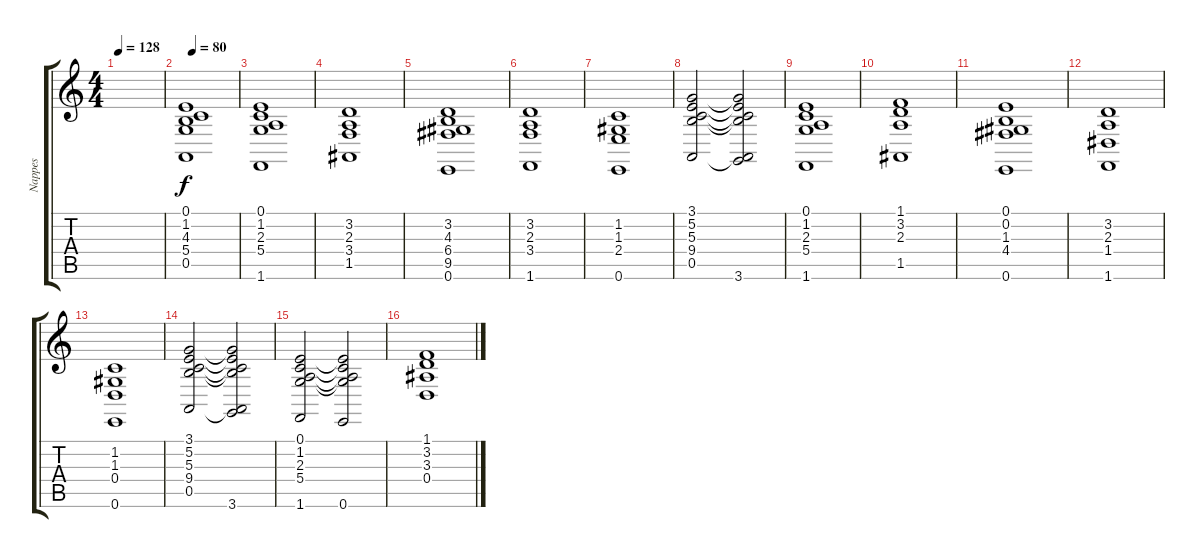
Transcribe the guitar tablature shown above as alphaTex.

\track ("Nappes" "Nappes") {instrument pad2warm}
\staff {score tabs}
\tuning (E4 B3 G3 D3 A2 E2) {hide}
\ts (4 4)
\tempo 128
\clef g2
\ks c
|
\tempo 80
(0.1 1.2 4.3 5.4 0.5).1 |
(0.1 1.2 2.3 5.4 1.6).1 |
(3.2 2.3 3.4 1.5).1 |
(3.2 4.3 6.4 9.5 0.6).1 |
(3.2 2.3 3.4 1.6).1 |
(1.2 1.3 2.4 0.6).1 |
(3.1 5.2 5.3 9.4 0.5).2 (3.1{t} 5.2{t} 5.3{t} 9.4{t} 0.5{t} 3.6).2 |
(0.1 1.2 2.3 5.4 1.6).1 |
(1.1 3.2 2.3 1.5).1 |
(0.1 0.2 1.3 4.4 0.6).1 |
(3.2 2.3 1.4 1.6).1 |
(1.2 1.3 0.4 0.6).1 |
(3.1 5.2 5.3 9.4 0.5).2 (3.1{t} 5.2{t} 5.3{t} 9.4{t} 0.5{t} 3.6).2 |
(0.1 1.2 2.3 5.4 1.6).2 (0.1{t} 1.2{t} 2.3{t} 5.4{t} 0.6).2 |
(1.1 3.2 3.3 0.4).1
